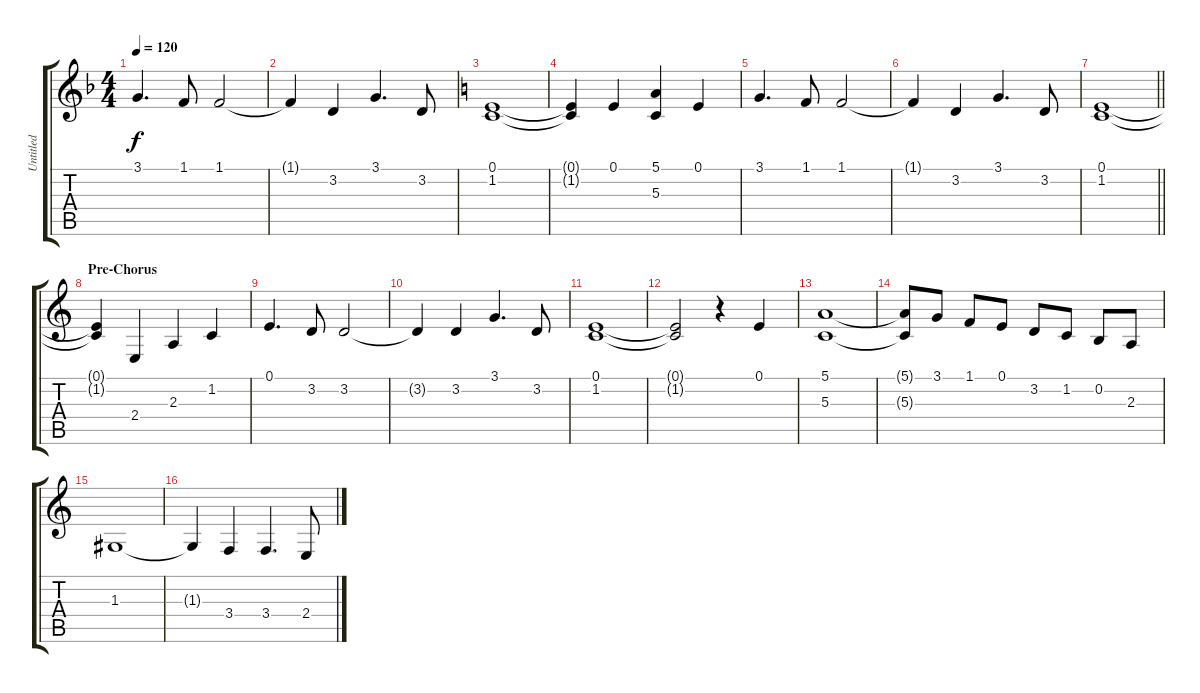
\track ("Untitled" "Untitled") {instrument churchorgan}
\staff {score tabs}
\tuning (E4 B3 G3 D3 A2 E2) {hide}
\ts (4 4)
\tempo 120
\clef g2
\ks f
3.1.4{d dy f} 1.1.8 1.1.2 |
1.1{t}.4 3.2.4 3.1.4{d} 3.2.8 |
\ks c
(0.1 1.2).1 |
(0.1{t} 1.2{t}).4 0.1.4 (5.1 5.3).4 0.1.4 |
3.1.4{d} 1.1.8 1.1.2 |
1.1{t}.4 3.2.4 3.1.4{d} 3.2.8 |
\barLineRight lightlight
(0.1 1.2).1 |
\section ("" "Pre-Chorus")
(0.1{t} 1.2{t}).4 2.4.4 2.3.4 1.2.4 |
0.1.4{d} 3.2.8 3.2.2 |
3.2{t}.4 3.2.4 3.1.4{d} 3.2.8 |
(0.1 1.2).1 |
(0.1{t} 1.2{t}).2 r.4 0.1.4 |
(5.1 5.3).1 |
(5.1{t} 5.3{t}).8 3.1.8 1.1.8 0.1.8 3.2.8 1.2.8 0.2.8 2.3.8 |
1.3.1 |
1.3{t}.4 3.4.4 3.4.4{d} 2.4.8
